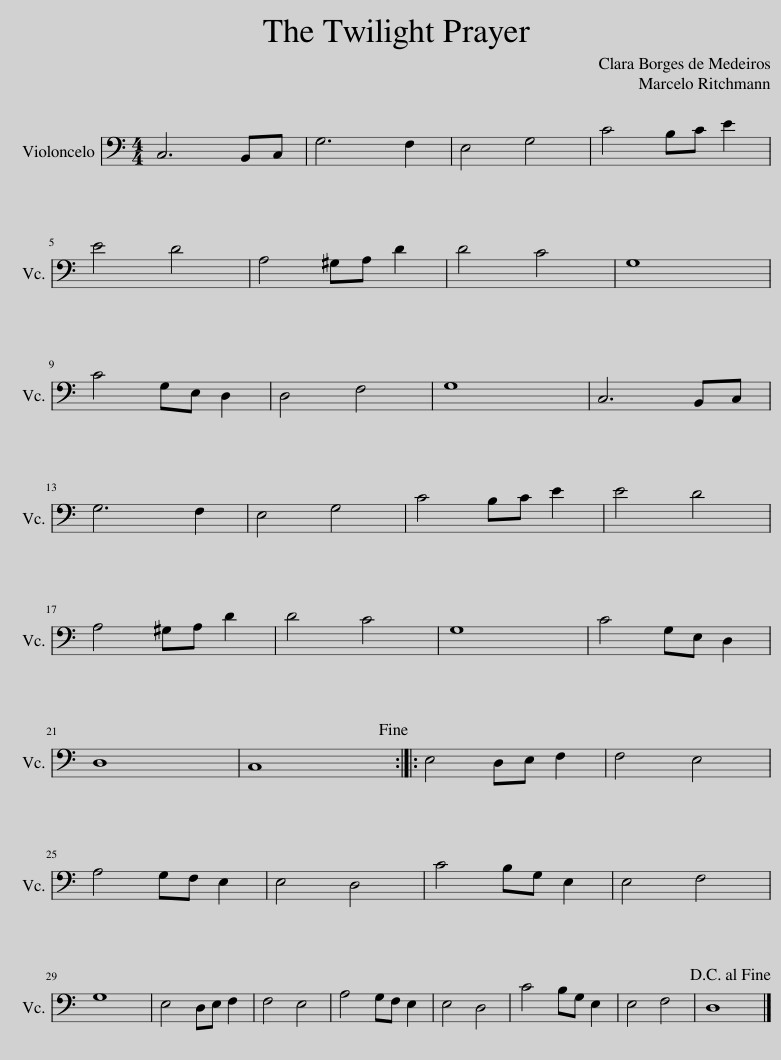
X:1
%%score 1 2
L:1/8
M:4/4
I:linebreak $
K:C
V:1 treble
V:2 bass
V:1
 z8 | z8 | z8 | z8 |$[K:treble] z8 | %5
 z8 | z8 | z8 |$[K:treble] z8 | z8 | %10
 z8 | z8 |$[K:treble] z8 | z8 | z8 | %15
 z8 |$[K:treble] z8 | z8 | z8 | z8 |$ %20
[K:treble] z8 | z8!fine! :: z8 | z8 |$[K:treble] z8 | %25
 z8 | z8 | z8 |$[K:treble] z8 | z8 | %30
 z8 | z8 | z8 | z8 | z8 | %35
 z8!D.C.! |] %36
V:2
 C,6 B,,C, | G,6 F,2 | E,4 G,4 | C4 B,C E2 |$ E4 D4 | %5
 A,4 ^G,A, D2 | D4 C4 | G,8 |$ C4 G,E, D,2 | D,4 F,4 | %10
 G,8 | C,6 B,,C, |$ G,6 F,2 | E,4 G,4 | C4 B,C E2 | %15
 E4 D4 |$ A,4 ^G,A, D2 | D4 C4 | G,8 | C4 G,E, D,2 |$ %20
 D,8 | C,8 :: E,4 D,E, F,2 | F,4 E,4 |$ A,4 G,F, E,2 | %25
 E,4 D,4 | C4 B,G, E,2 | E,4 F,4 |$ G,8 | E,4 D,E, F,2 | %30
 F,4 E,4 | A,4 G,F, E,2 | E,4 D,4 | C4 B,G, E,2 | E,4 F,4 | %35
 D,8 |] %36
